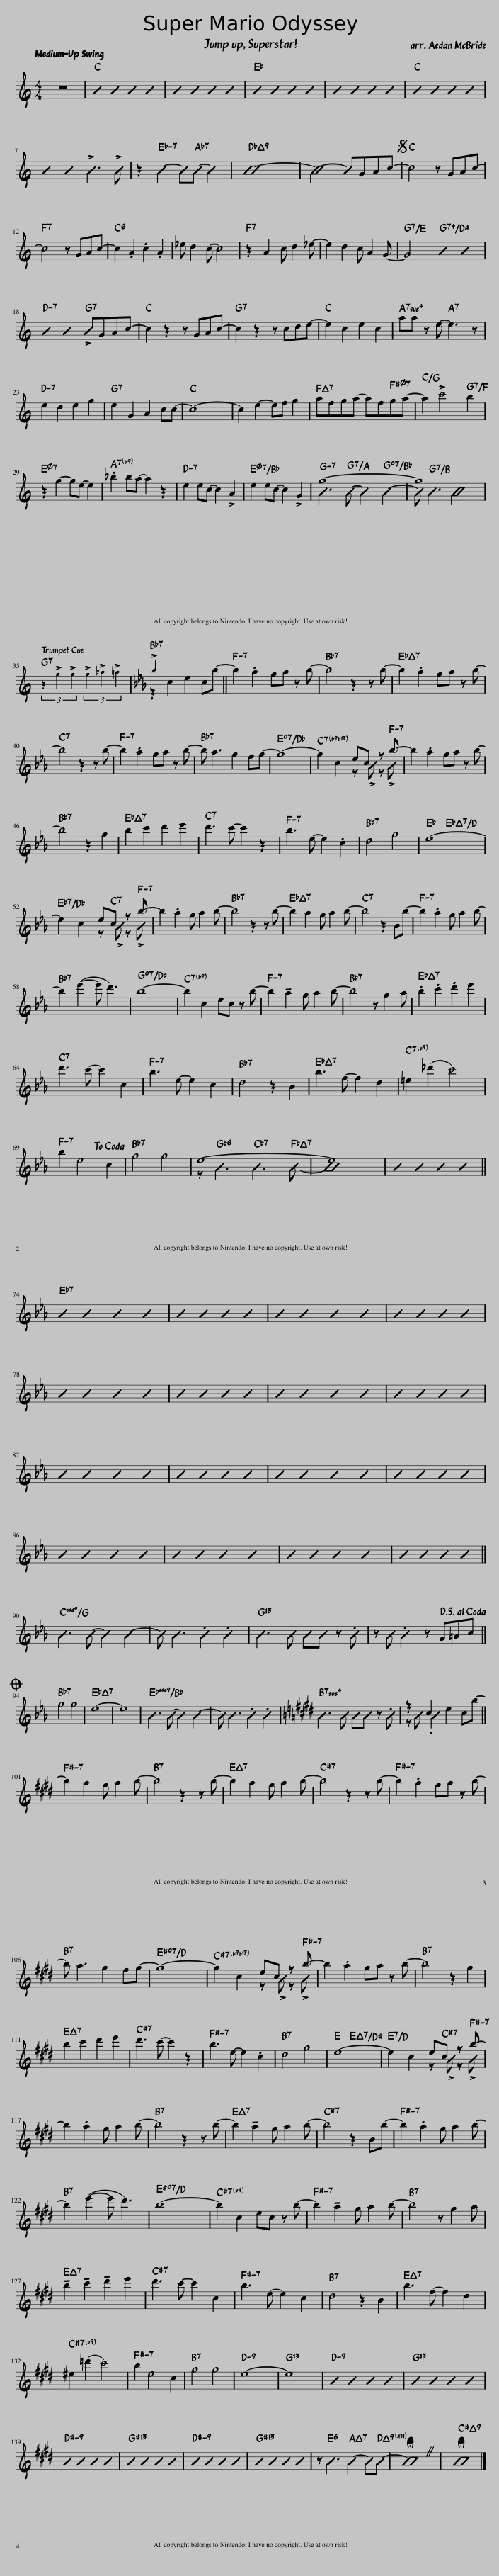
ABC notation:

X:1
%%score ( 1 2 )
L:1/8
Q:1/4=200
M:4/4
I:linebreak $
K:C
U:s=!stemless!
V:1 treble
V:2 treble
V:1
 z8 | sb2 sb2 sb2 sb2 | sb2 sb2 sb2 sb2 | sb2 sb2 sb2 sb2 | sb2 sb2 sb2 sb2 | %5
 sb2 sb2 sb2 sb2 |$ sB2 sB2 !>!B3 !>!B | z2 B2- BB- B2 | B8- | B4- BGAc- | %10
S c4 z GAc- |$ c4 z GAc- | c2 .A2 .c2 .A2 | _e d2 c- c4 | z2 A2 c d2 _e- | %15
 e2 d2 c A2 G- | G4 sB2 sB2 |$ sB2 sB2 !>!BGAc- | c2 z2 z GAc- | c2 z2 z cde- | %20
 e2 c2 e2 c2 | aa z e- e3 z |$ e2 d2 e2 g2 | e2 G2 A2 cc- | c8- | %25
 c2 e2- ef g2 | afga- afga- | a2 !>!c'4 b2 |$ z2 g2- ge- e2 | ._b2 ba- a2 z2 | %30
 e2 ec- c2 !>!A2 | e2 ec- c2 !>!G2 | B3 B- B2 B2- | B B3 B4 |$ (3z2 !>!g2 !>!g2 (3!>!g2 !>!_a2 !>!=a2 | %35
[K:Eb] !>!b2 c2 e2 cb- || b2 .a2 ga z b- | b4 z2 z b- | b2 .a2 ga z b- |$ b4 z2 z b- | %40
 b2 .a2 ga z b- | b a3 g2 fg- | g8- | g2 c2 ec z b- | b2 .a2 ga z b- |$ %45
 b4 z2 g2 | b2 c'2 d'2 e'2 | d'3 c'- c'2 z2 | b3 e- e2 .c2 | d4 g4 | %50
 e8- |$ e2 c2 ec z b- | b2 .a2 g a2 b- | b4 z2 z b- | b2 a2 g a2 b- | %55
 b4 z2 Bb- | b2 .a2 g a2 b- |$ b2 (e'2- e' d'3) | b8- | b2 c2 ec z b- | %60
 b2 !tenuto!a2 g a2 b- | b4 z g2 a | .b2 .c'2 .d'2 e'2 |$ d'3 c'- c'2 c2 | b3 e- e2 c2 | %65
 d4 z2 B2 | b3 f- f2 d2 | =e2 (_d'2 c'4) |$ b2 e4 c2!dacoda! | g4 g4 | %70
 e8- | e8 | sB2 sB2 sB2 sB2 ||$ x2 xx x x x2 | x2 x6 | %75
 x2 xx x x x2 | x2 x6 |$ x2 xx x x x2 | x2 x6 | x2 xx x x x2 | %80
 x2 x6 |$ x2 xx x x x2 | x2 x6 | x2 xx x x x2 | x2 x6 |$ %85
 x2 xx x x x2 | x2 x2 x x2 x- | x4 xx x x- | x8 ||$ B3 B- B2 B2- | %90
 B B3 .B2 .B2 | B3 B BB z .B | z B .B2 z G=Ac!D.S.! ||$O g4 g4 | e8- | %95
 e8 | B3 B- B2 B2- | B B3 .B2 .B2 |[K:E] B3 B BB z .B | z2 c2 e2 cb- ||$ %100
 b2 a2 g a2 b- | b4 z2 z b- | b2 a2 g a2 b- | b4 z2 z b- | b2 .a2 ga z b- |$ %105
 b a3 g2 fg- | g8- | g2 c2 ec z b- | b2 .a2 ga z b- | b4 z2 g2 |$ %110
 b2 c'2 d'2 e'2 | d'3 c'- c'2 z2 | b3 e- e2 .c2 | d4 g4 | e8- | %115
 e2 c2 ec z b- |$ b2 .a2 g a2 b- | b4 z2 z b- | b2 !tenuto!a2 g a2 b- | b4 z2 Bb- | %120
 b2 .a2 g a2 b- |$ b2 (e'2- e' d'3) | b8- | b2 c2 ec z b- | b2 !tenuto!a2 g a2 b- | %125
 b4 z g2 a |$ !tenuto!b2 !tenuto!c'2 !tenuto!d'2 e'2 | d'3 c'- c'2 c2 | b3 e- e2 c2 | d4 z2 B2 | %130
 b3 f- f2 d2 |$ ^e2 (=d'2 c'4) | b2 e4 c2 | g4 g4 | e8- | %135
 e8 | sB2 sB2 sB2 sB2 | sB2 sB2 sB2 sB2 |$ sB2 sB2 sB2 sB2 | sB2 sB2 sB2 sB2 | %140
 sB2 sB2 sB2 sB2 | sB2 sB2 sB2 sB2 | z B3 B2- BB- | !fermata!B8 | !fermata!B8 |] %145
V:2
 x8 | x8 | x8 | x8 | x8 | %5
 x8 |$ x8 | x8 | x8 | x8 | %10
 x8 |$ x8 | x8 | x8 | x8 | %15
 x8 | x8 |$ x8 | x8 | x8 | %20
 x8 | x8 |$ x8 | x8 | x8 | %25
 x8 | x8 | x8 |$ x8 | x8 | %30
 x8 | x8 | g8- | g8 |$ x8 | %35
[K:Eb] z2 x6 || x8 | x8 | x8 |$ x8 | %40
 x8 | x8 | x8 | x4 z !>!B z !>!B | x8 |$ %45
 x8 | x8 | x8 | x8 | x8 | %50
 x8 |$ x4 z !>!B z !>!B | x8 | x8 | x8 | %55
 x8 | x8 |$ x8 | x8 | x8 | %60
 x8 | x8 | x8 |$ x8 | x8 | %65
 x8 | x8 | x8 |$ x8 | x8 | %70
 z B3 B3 B- | sB8 | x8 ||$ sB2 sB2 sB2 sB2 | sB2 sB2 sB2 sB2 | %75
 sB2 sB2 sB2 sB2 | sB2 sB2 sB2 sB2 |$ sB2 sB2 sB2 sB2 | sB2 sB2 sB2 sB2 | sB2 sB2 sB2 sB2 | %80
 sB2 sB2 sB2 sB2 |$ sB2 sB2 sB2 sB2 | sB2 sB2 sB2 sB2 | sB2 sB2 sB2 sB2 | sB2 sB2 sB2 sB2 |$ %85
 sB2 sB2 sB2 sB2 | sB2 sB2 sB2 sB2 | sB2 sB2 sB2 sB2 | sB2 sB2 sB2 sB2 ||$ x8 | %90
 x8 | x8 | x8 ||$ x8 | x8 | %95
 x8 | x8 | x8 |[K:E] x8 | z B .B2 x4 ||$ %100
 x8 | x8 | x8 | x8 | x8 |$ %105
 x8 | x8 | x4 z !>!B z !>!B | x8 | x8 |$ %110
 x8 | x8 | x8 | x8 | x8 | %115
 x4 z !>!B z !>!B |$ x8 | x8 | x8 | x8 | %120
 x8 |$ x8 | x8 | x8 | x8 | %125
 x8 |$ x8 | x8 | x8 | x8 | %130
 x8 |$ x8 | x8 | x8 | x8 | %135
 x8 | x8 | x8 |$ x8 | x8 | %140
 x8 | x8 | x8 | x8 | x8 |] %145
